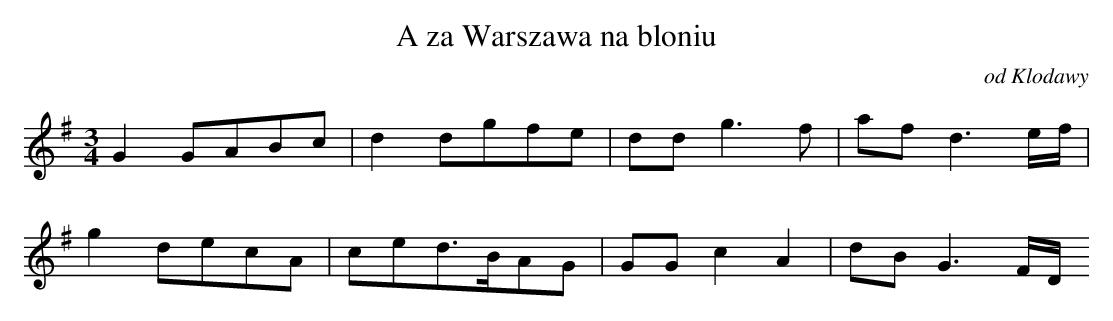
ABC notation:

X:1
T: A za Warszawa na bloniu
O: od Klodawy
M: 3/4
L: 1/16
K: G
G4G2A2B2c2 | d4d2g2f2e2 | d2d2g6f2 | a2f2d6ef |
g4d2e2c2A2 | c2e2d3BA2G2 | G2G2c4A4 | d2B2G6FD
